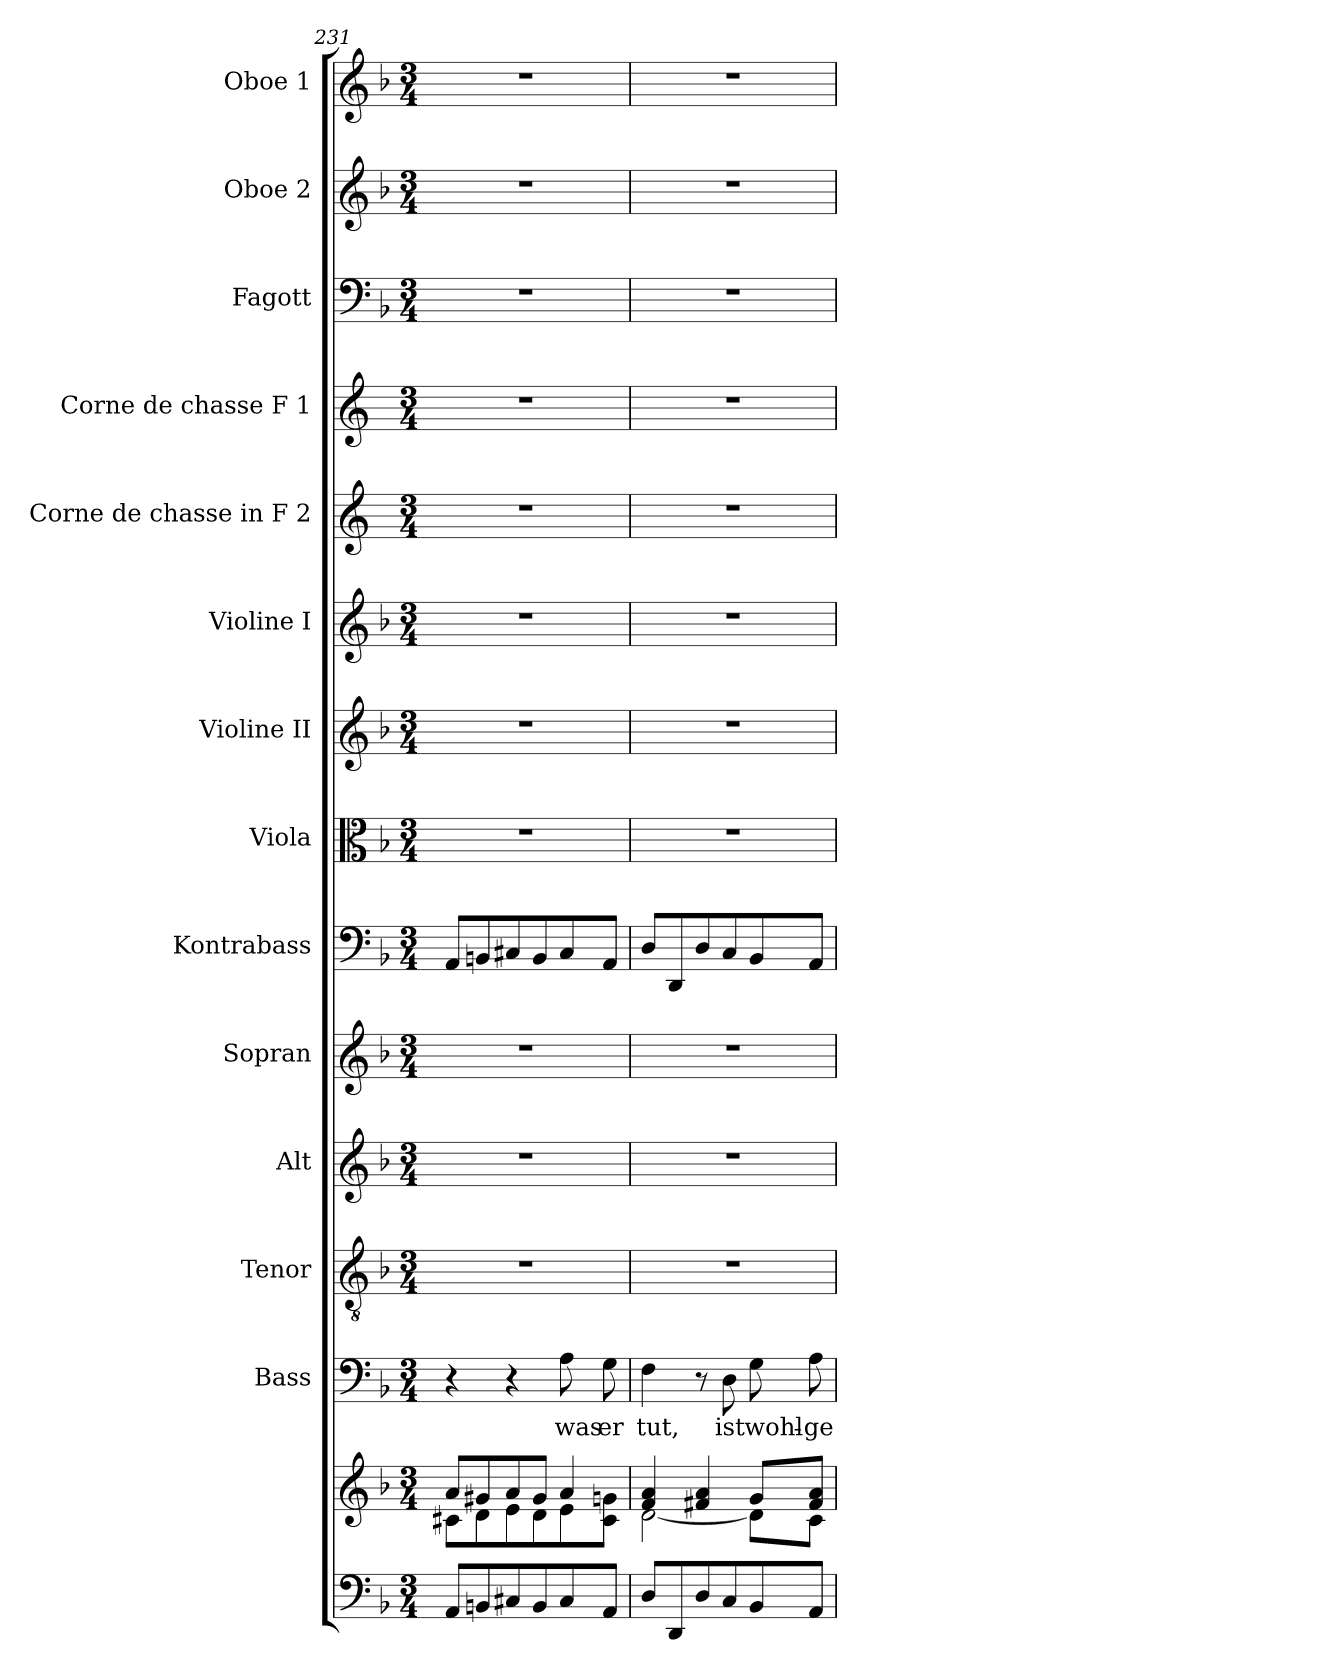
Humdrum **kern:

**kern	**kern	**kern	**text	**kern	**kern	**kern	**kern	**kern	**kern	**kern	**kern	**kern	**kern	**kern	**kern
*part14	*part14	*part13	*part13	*part12	*part11	*part10	*part9	*part8	*part7	*part6	*part5	*part4	*part3	*part2	*part1
*staff15	*staff14	*staff13	*staff13	*staff12	*staff11	*staff10	*staff9	*staff8	*staff7	*staff6	*staff5	*staff4	*staff3	*staff2	*staff1
*	*	*I"Bass	*	*I"Tenor	*I"Alt	*I"Sopran	*I"Kontrabass	*I"Viola	*I"Violine II	*I"Violine I	*I"Corne de chasse in F 2	*I"Corne de chasse F 1	*I"Fagott	*I"Oboe 2	*I"Oboe 1
*	*	*I'B.	*	*I'T.	*I'A.	*I'S.	*I'Kb.	*I'Vla.	*I'Vl. II	*I'Vl. I	*	*	*I'Fg.	*I'Ob. 2	*I'Ob. 1
*clefF4	*clefG2	*clefF4	*	*clefGv2	*clefG2	*clefG2	*clefF4	*clefC3	*clefG2	*clefG2	*clefG2	*clefG2	*clefF4	*clefG2	*clefG2
*	*	*	*	*	*	*	*ITrd7c12	*	*	*	*ITrd4c7	*ITrd4c7	*	*	*
*k[b-]	*k[b-]	*k[b-]	*	*k[b-]	*k[b-]	*k[b-]	*k[b-]	*k[b-]	*k[b-]	*k[b-]	*k[b-]	*k[b-]	*k[b-]	*k[b-]	*k[b-]
*F:	*F:	*F:	*	*F:	*F:	*F:	*F:	*F:	*F:	*F:	*F:	*F:	*F:	*F:	*F:
*M3/4	*M3/4	*M3/4	*	*M3/4	*M3/4	*M3/4	*M3/4	*M3/4	*M3/4	*M3/4	*M3/4	*M3/4	*M3/4	*M3/4	*M3/4
=231	=231	=231	=231	=231	=231	=231	=231	=231	=231	=231	=231	=231	=231	=231	=231
*	*^	*	*	*	*	*	*	*	*	*	*	*	*	*	*
8AA/L	8a/L	8c#X\L	4r	.	2.r	2.r	2.r	8AAA/L	2.r	2.r	2.r	2.r	2.r	2.r	2.r	2.r
8BBn/	8g#X/	8d\	.	.	.	.	.	8BBBn/	.	.	.	.	.	.	.	.
8C#X/	8a/	8e\	4r	.	.	.	.	8CC#X/	.	.	.	.	.	.	.	.
8BB/	8g#/J	8d\	.	.	.	.	.	8BBB/	.	.	.	.	.	.	.	.
!	!	!	!	!LO:LY:b	!	!	!	!	!	!	!	!	!	!	!	!
8C#/	4a/	8e\	8A\	was	.	.	.	8CC#/	.	.	.	.	.	.	.	.
!	!	!	!	!LO:LY:b	!	!	!	!	!	!	!	!	!	!	!	!
8AA/J	.	8c#\ 8g\J	8G\	er	.	.	.	8AAA/J	.	.	.	.	.	.	.	.
=232	=232	=232	=232	=232	=232	=232	=232	=232	=232	=232	=232	=232	=232	=232	=232	=232
!	!	!	!	!LO:LY:b	!	!	!	!	!	!	!	!	!	!	!	!
8D/L	4f/ 4a/	[<2d\	4F\	tut,	2.r	2.r	2.r	8DD/L	2.r	2.r	2.r	2.r	2.r	2.r	2.r	2.r
8DD/	.	.	.	.	.	.	.	8DDD/	.	.	.	.	.	.	.	.
8D/	4f#X/ 4a/	.	8r	.	.	.	.	8DD/	.	.	.	.	.	.	.	.
!	!	!	!	!LO:LY:b	!	!	!	!	!	!	!	!	!	!	!	!
8C/	.	.	8D\	ist	.	.	.	8CC/	.	.	.	.	.	.	.	.
!	!	!	!	!LO:LY:b	!	!	!	!	!	!	!	!	!	!	!	!
8BB-/	8g/L	8d\L]	8G\	wohl-	.	.	.	8BBB-/	.	.	.	.	.	.	.	.
!	!	!	!	!LO:LY:b	!	!	!	!	!	!	!	!	!	!	!	!
8AA/J	8f#/ 8a/J	8c\J	8A\	-ge-	.	.	.	8AAA/J	.	.	.	.	.	.	.	.
*	*v	*v	*	*	*	*	*	*	*	*	*	*	*	*	*	*
=	=	=	=	=	=	=	=	=	=	=	=	=	=	=	=
*-	*-	*-	*-	*-	*-	*-	*-	*-	*-	*-	*-	*-	*-	*-	*-
